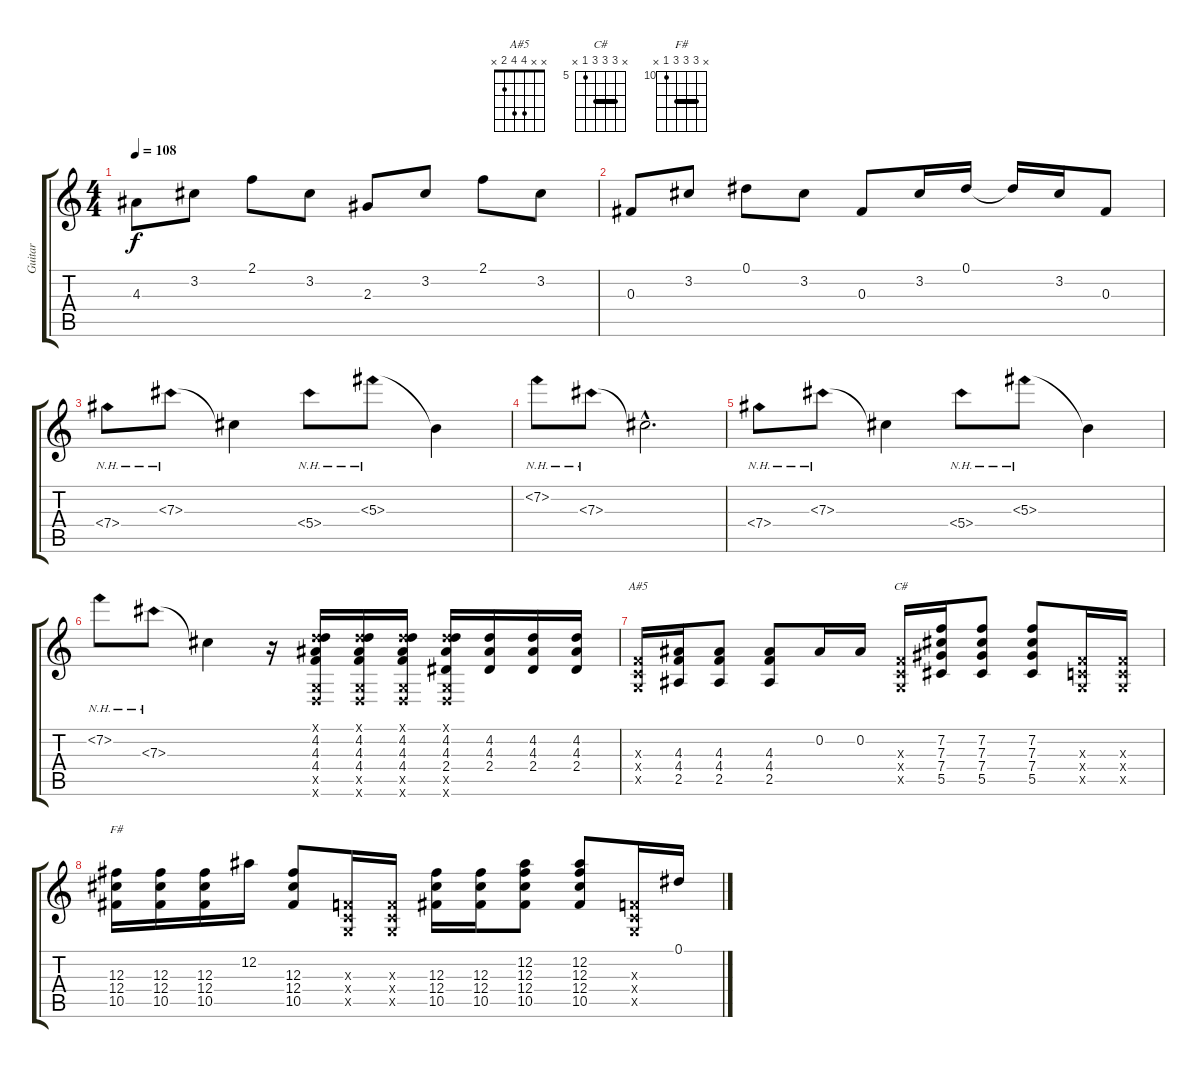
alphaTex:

\track ("Guitar" "Guitar") {instrument distortionguitar}
\staff {score tabs}
\tuning (Eb4 Bb3 Gb3 Db3 Ab2 Eb2) {hide}
\chord ("A#5" x x 4 4 2 x)
\chord ("C#" x 7 7 7 5 x) {firstfret 5 barre 7}
\chord ("F#" x 12 12 12 10 x) {firstfret 10 barre 12}
\ts (4 4)
\tempo 108
\clef g2
\ks c
4.3.8{dy f} 3.2.8 2.1.8 3.2.8 2.3.8 3.2.8 2.1.8 3.2.8 |
0.3.8 3.2.8 0.1.8 3.2.8 0.3.8 3.2.16 0.1.16 0.1{t}.16 3.2.16 0.3.8 |
7.4{nh}.8 7.3{nh}.8 7.3{t}.4 5.4{nh}.8 5.3{nh}.8 5.3{t}.4 |
7.2{nh}.8 7.3{nh}.8 7.3{hac t}.2{d} |
7.4{nh}.8 7.3{nh}.8 7.3{t}.4 5.4{nh}.8 5.3{nh}.8 5.3{t}.4 |
7.2{nh}.8 7.3{nh}.8 7.3{t}.4 r.16 (-1.1{x} 4.2 4.3 4.4 -1.5{x} -1.6{x}).16 (-1.1{x} 4.2 4.3 4.4 -1.5{x} -1.6{x}).16 (-1.1{x} 4.2 4.3 4.4 -1.5{x} -1.6{x}).16 (-1.1{x} 4.2 4.3 2.4 -1.5{x} -1.6{x}).16 (4.2 4.3 2.4).16 (4.2 4.3 2.4).16 (4.2 4.3 2.4).16 |
(-1.3{x} -1.4{x} -1.5{x}).16{ch "A#5"} (4.3 4.4 2.5).16 (4.3 4.4 2.5).8 (4.3 4.4 2.5).8 0.2.16 0.2.16 (-1.3{x} -1.4{x} -1.5{x}).16{ch "C#"} (7.2 7.3 7.4 5.5).16 (7.2 7.3 7.4 5.5).8 (7.2 7.3 7.4 5.5).8 (-1.3{x} -1.4{x} -1.5{x}).16 (-1.3{x} -1.4{x} -1.5{x}).16 |
(12.3 12.4 10.5).16{ch "F#"} (12.3 12.4 10.5).16 (12.3 12.4 10.5).16 12.2.16 (12.3 12.4 10.5).8 (-1.3{x} -1.4{x} -1.5{x}).16 (-1.3{x} -1.4{x} -1.5{x}).16 (12.3 12.4 10.5).16 (12.3 12.4 10.5).16 (12.2 12.3 12.4 10.5).8 (12.2 12.3 12.4 10.5).8 (-1.3{x} -1.4{x} -1.5{x}).16 0.1.16
